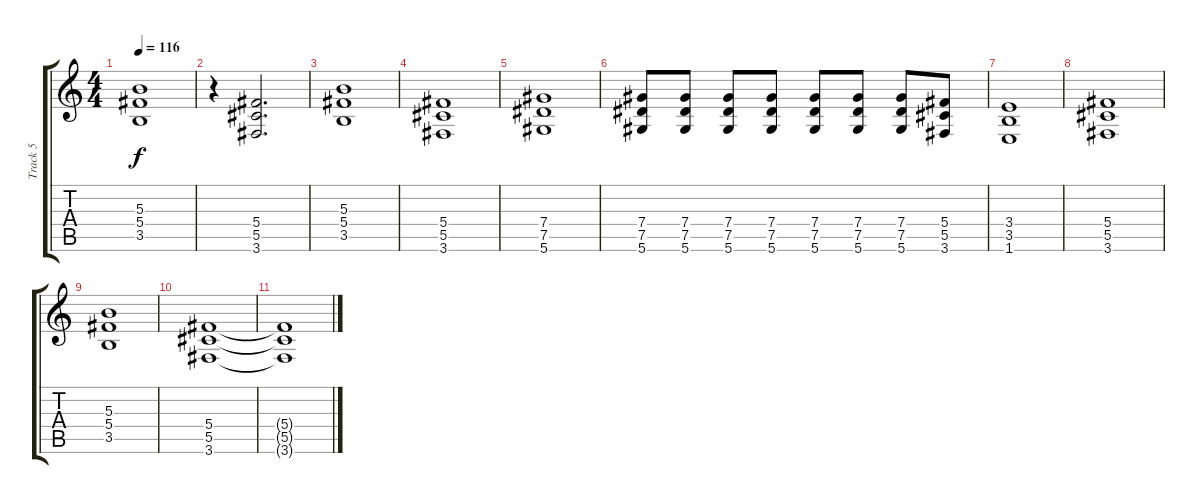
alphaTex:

\track ("Track 5" "Track 5") {instrument overdrivenguitar}
\staff {score tabs}
\tuning (Eb4 Bb3 Gb3 Db3 Ab2 Eb2) {hide}
\ts (4 4)
\tempo 116
\clef g2
\ks c
(5.3 5.4 3.5).1{dy f} |
r.4 (5.4 5.5 3.6).2{d} |
(5.3 5.4 3.5).1 |
(5.4 5.5 3.6).1 |
(7.4 7.5 5.6).1 |
(7.4 7.5 5.6).8 (7.4 7.5 5.6).8 (7.4 7.5 5.6).8 (7.4 7.5 5.6).8 (7.4 7.5 5.6).8 (7.4 7.5 5.6).8 (7.4 7.5 5.6).8 (5.4 5.5 3.6).8 |
(3.4 3.5 1.6).1 |
(5.4 5.5 3.6).1 |
(5.3 5.4 3.5).1 |
(5.4 5.5 3.6).1 |
(5.4{t} 5.5{t} 3.6{t}).1
